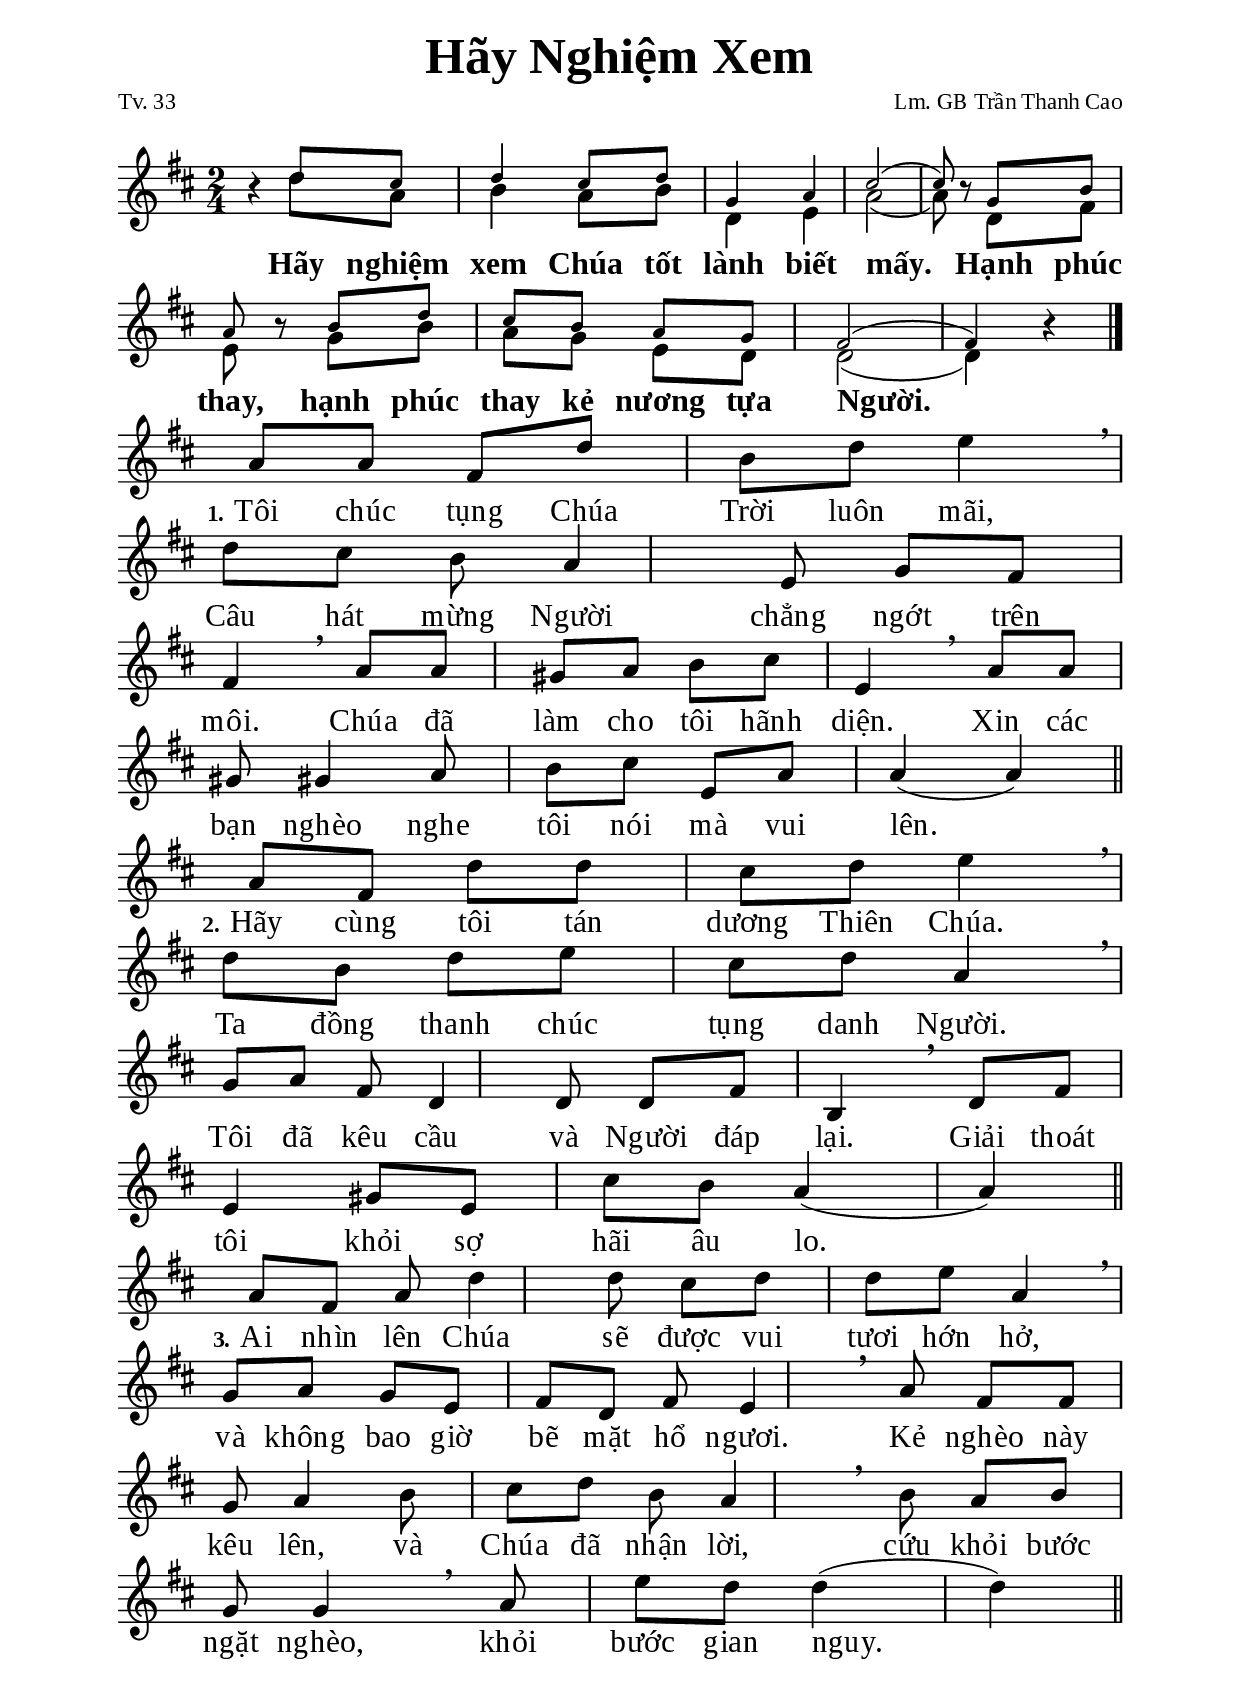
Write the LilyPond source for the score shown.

% Cài đặt chung
\version "2.20.0"
\include "english.ly"

\header {
  title = \markup { \fontsize #3 "Hãy Nghiệm Xem" }
  poet = "Tv. 33"
  composer = "Lm. GB Trần Thanh Cao"
  arranger = " "
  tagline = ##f
}

\paper {
  #(set-paper-size "a4")
  top-margin = 10\mm
  bottom-margin = 10\mm
  left-margin = 20\mm
  right-margin = 20\mm
  indent = #0
  #(define fonts
    (make-pango-font-tree
      "Liberation Serif"
      "Liberation Serif"
      "Liberation Serif"
      (/ 20 20)))
  page-count = #1
}

% Nhạc điệp khúc
nhacDiepKhucSop = \relative c'' {
  r4 d8 a |
  b4 a8 b |
  d,4 e |
  a2 ( |
  a8) r d, fs |
  e r g b |
  a g e d |
  d2 ( |
  d4) r \bar "|."
}

nhacDiepKhucBas = \relative c'' {
  r4 d8 cs |
  d4 cs8 d |
  g,4 a |
  cs2 ( |
  cs8) r g b 
  a r b d |
  cs b a g |
  fs2 ( |
  fs4) r
}

% Nhạc phiên khúc
nhacPhienKhucMot = \relative c'' {
  a8 a fs d' b d e4 \breathe
  d8 cs b a4 e8 g fs fs4 \breathe
  a8 a gs a b cs e,4 \breathe
  a8 a gs gs!4 a8 b cs e, a a4 (a) \bar "||"
}

nhacPhienKhucHai = \relative c'' {
  a8 fs d' d cs d e4 \breathe
  d8 b d e cs d a4 \breathe
  g8 a fs d4 d8 d fs b,4 \breathe
  d8 fs e4 gs8 e cs' b a4 (a) \bar "||"
}

nhacPhienKhucBa = \relative c'' {
  a8 fs a d4 d8 cs d d e a,4 \breathe
  g8 a g e fs d fs e4 \breathe
  a8 fs fs g a4 b8 cs d b a4 \breathe
  b8 a b g g4 \breathe
  a8 e' d d4 (d) \bar "||"
}

% Lời điệp khúc
loiDiepKhuc = \lyricmode {
  Hãy nghiệm xem Chúa tốt lành biết mấy.
  Hạnh phúc thay, hạnh phúc thay kẻ nương tựa Người.
}

% Lời phiên khúc
loiPhienKhucMot = \lyricmode {
  \set stanza = #"1."
  Tôi chúc tụng Chúa Trời luôn mãi,
  Câu hát mừng Người chẳng ngớt trên môi.
  Chúa đã làm cho tôi hãnh diện.
  Xin các bạn nghèo nghe tôi nói mà vui lên.
}

loiPhienKhucHai = \lyricmode {
  \set stanza = #"2."
  Hãy cùng tôi tán dương Thiên Chúa.
  Ta đồng thanh chúc tụng danh Người.
  Tôi đã kêu cầu và Người đáp lại.
  Giải thoát tôi khỏi sợ hãi âu lo.
}

loiPhienKhucBa = \lyricmode {
  \set stanza = #"3."
  Ai nhìn lên Chúa sẽ được vui tươi hớn hở,
  và không bao giờ bẽ mặt hổ ngươi.
  Kẻ nghèo này kêu lên, và Chúa đã nhận lời,
  cứu khỏi bước ngặt nghèo, khỏi bước gian nguy.
}


% Dàn trang
\score {
  \new ChoirStaff <<
    \new Staff = diepKhuc \with {
        \consists "Merge_rests_engraver"
        \magnifyStaff #(magstep +1)
      }
      <<
      \new Voice = beSop {
        \voiceTwo \key d \major \time 2/4 \nhacDiepKhucSop
      }
      \new Voice = beBas {
        \override NoteHead.font-size = #-2
        \voiceOne \key d \major \time 2/4 \nhacDiepKhucBas
      }
    >>
    \new Lyrics \lyricsto beSop \loiDiepKhuc
  >>
  \layout {
    \override Lyrics.LyricText.font-series = #'bold
    \override Lyrics.LyricText.font-size = #+3
    \override Lyrics.LyricSpace.minimum-distance = #2.0
    \override Score.BarNumber.break-visibility = ##(#f #f #f)
    \override Score.SpacingSpanner.uniform-stretching = ##t
  }
}

\score {
  \new ChoirStaff <<
    \new Staff = phienKhuc \with {
        \magnifyStaff #(magstep +1)
      }
      <<
      \new Voice = beSop {
        \key d \major \time 2/4 \nhacPhienKhucMot
      }
    >>
    \new Lyrics \lyricsto beSop \loiPhienKhucMot
  >>
  \layout {
    \override Staff.TimeSignature.transparent = ##t
    \override Lyrics.LyricText.font-size = #+3
    \override Lyrics.LyricSpace.minimum-distance = #2.5
    \override Score.BarNumber.break-visibility = ##(#f #f #f)
    \override Score.SpacingSpanner.uniform-stretching = ##t
    \set Score.barAlways = ##t
    \set Score.defaultBarType = ""
  } 
}

\score {
  \new ChoirStaff <<
    \new Staff = phienKhuc \with {
        \magnifyStaff #(magstep +1)
      }
      <<
      \new Voice = beSop {
        \key d \major \time 2/4 \nhacPhienKhucHai
      }
    >>
    \new Lyrics \lyricsto beSop \loiPhienKhucHai
  >>
  \layout {
    \override Staff.TimeSignature.transparent = ##t
    \override Lyrics.LyricText.font-size = #+3
    \override Lyrics.LyricSpace.minimum-distance = #2.5
    \override Score.BarNumber.break-visibility = ##(#f #f #f)
    \override Score.SpacingSpanner.uniform-stretching = ##t
    \set Score.barAlways = ##t
    \set Score.defaultBarType = ""
  } 
}

\score {
  \new ChoirStaff <<
    \new Staff = phienKhuc \with {
        \magnifyStaff #(magstep +1)
      }
      <<
      \new Voice = beSop {
        \key d \major \time 2/4 \nhacPhienKhucBa
      }
    >>
    \new Lyrics \lyricsto beSop \loiPhienKhucBa
  >>
  \layout {
    \override Staff.TimeSignature.transparent = ##t
    \override Lyrics.LyricText.font-size = #+3
    \override Lyrics.LyricSpace.minimum-distance = #1.8
    \override Score.BarNumber.break-visibility = ##(#f #f #f)
    \override Score.SpacingSpanner.uniform-stretching = ##t
    \set Score.barAlways = ##t
    \set Score.defaultBarType = ""
  } 
}
